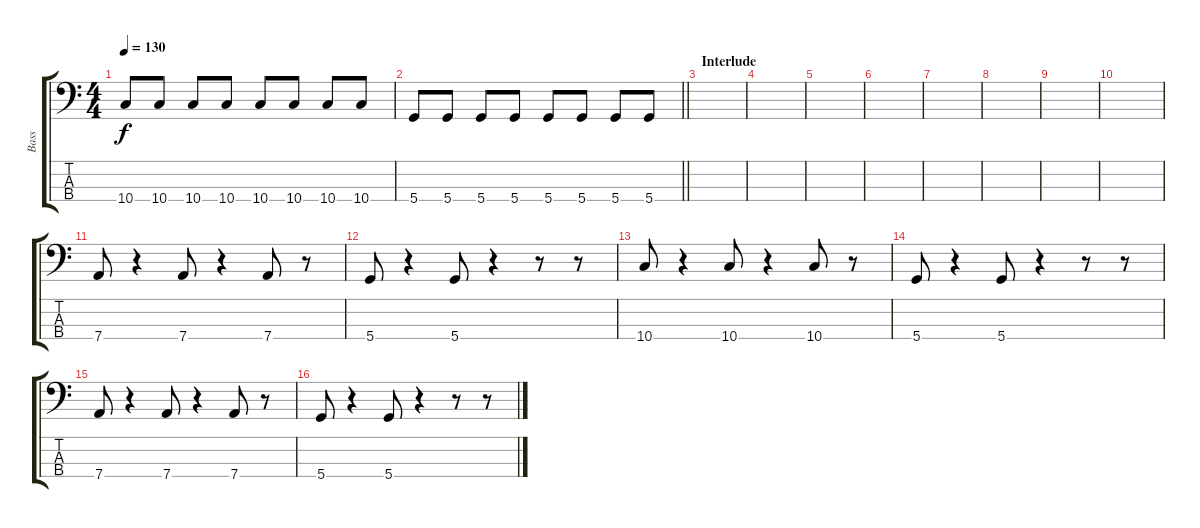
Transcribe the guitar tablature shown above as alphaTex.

\track ("Bass" "Bass") {instrument electricbassfinger}
\staff {score tabs}
\tuning (F2 C2 G1 D1) {hide}
\ts (4 4)
\tempo 130
\clef f4
\ks c
10.4.8{dy f} 10.4.8 10.4.8 10.4.8 10.4.8 10.4.8 10.4.8 10.4.8 |
\barLineRight lightlight
5.4.8 5.4.8 5.4.8 5.4.8 5.4.8 5.4.8 5.4.8 5.4.8 |
\section ("" "Interlude")
|
|
|
|
|
|
|
|
7.4.8 r.4 7.4.8 r.4 7.4.8 r.8 |
5.4.8 r.4 5.4.8 r.4 r.8 r.8 |
10.4.8 r.4 10.4.8 r.4 10.4.8 r.8 |
5.4.8 r.4 5.4.8 r.4 r.8 r.8 |
7.4.8 r.4 7.4.8 r.4 7.4.8 r.8 |
5.4.8 r.4 5.4.8 r.4 r.8 r.8
